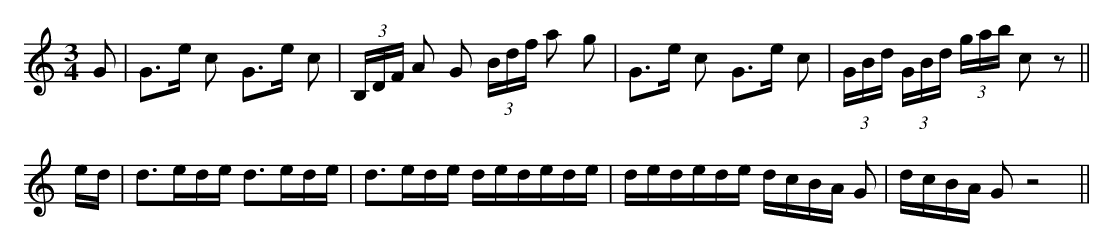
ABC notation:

X:1
M:3/4
K:C
G|G>e c G>e c|(3B,/D/F/ A G (3B/d/f/ a g|G>e c G>e c|(3G/B/d/ (3G/B/d/ (3g/a/b/ c z||
e/d/|d>ed/e/ d>ed/e/|d>ed/e/ d/e/d/e/d/e/|d/e/d/e/d/e/ d/c/B/A/ G|d/c/B/A/ G z4||
